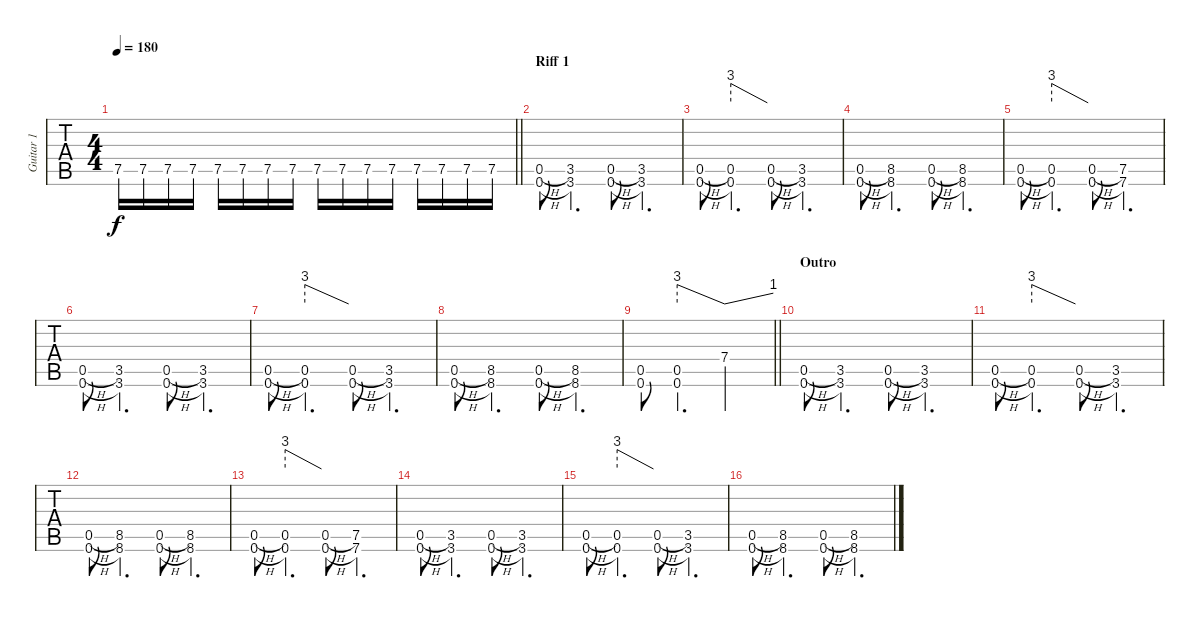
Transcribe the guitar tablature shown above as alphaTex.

\track ("Guitar 1" "Guitar 1") {instrument distortionguitar}
\staff {tabs}
\tuning (Db4 Ab3 E3 B2 Gb2 B1) {hide}
\ts (4 4)
\tempo 180
\clef g2
\barLineRight lightlight
\ks c
7.5.16{dy f} 7.5.16 7.5.16 7.5.16 7.5.16 7.5.16 7.5.16 7.5.16 7.5.16 7.5.16 7.5.16 7.5.16 7.5.16 7.5.16 7.5.16 7.5.16 |
\section ("" "Riff 1")
(0.5{h} 0.6{h}).8 (3.5 3.6).4{d} (0.5{h} 0.6{h}).8 (3.5 3.6).4{d} |
(0.5{h} 0.6{h}).8 (0.5 0.6).4{d tbe (predivedive default 0 12 60 0)} (0.5{h} 0.6{h}).8 (3.5 3.6).4{d} |
(0.5{h} 0.6{h}).8 (8.5 8.6).4{d} (0.5{h} 0.6{h}).8 (8.5 8.6).4{d} |
(0.5{h} 0.6{h}).8 (0.5 0.6).4{d tbe (predivedive default 0 12 60 0)} (0.5{h} 0.6{h}).8 (7.5 7.6).4{d} |
(0.5{h} 0.6{h}).8 (3.5 3.6).4{d} (0.5{h} 0.6{h}).8 (3.5 3.6).4{d} |
(0.5{h} 0.6{h}).8 (0.5 0.6).4{d tbe (predivedive default 0 12 60 0)} (0.5{h} 0.6{h}).8 (3.5 3.6).4{d} |
(0.5{h} 0.6{h}).8 (8.5 8.6).4{d} (0.5{h} 0.6{h}).8 (8.5 8.6).4{d} |
\barLineRight lightlight
(0.5 0.6).8 (0.5 0.6).4{d tbe (predivedive default 0 12 60 0)} 7.4.2{tbe (dive default 0 0 60 4)} |
\section ("" "Outro")
(0.5{h} 0.6{h}).8 (3.5 3.6).4{d} (0.5{h} 0.6{h}).8 (3.5 3.6).4{d} |
(0.5{h} 0.6{h}).8 (0.5 0.6).4{d tbe (predivedive default 0 12 60 0)} (0.5{h} 0.6{h}).8 (3.5 3.6).4{d} |
(0.5{h} 0.6{h}).8 (8.5 8.6).4{d} (0.5{h} 0.6{h}).8 (8.5 8.6).4{d} |
(0.5{h} 0.6{h}).8 (0.5 0.6).4{d tbe (predivedive default 0 12 60 0)} (0.5{h} 0.6{h}).8 (7.5 7.6).4{d} |
(0.5{h} 0.6{h}).8 (3.5 3.6).4{d} (0.5{h} 0.6{h}).8 (3.5 3.6).4{d} |
(0.5{h} 0.6{h}).8 (0.5 0.6).4{d tbe (predivedive default 0 12 60 0)} (0.5{h} 0.6{h}).8 (3.5 3.6).4{d} |
(0.5{h} 0.6{h}).8 (8.5 8.6).4{d} (0.5{h} 0.6{h}).8 (8.5 8.6).4{d}
